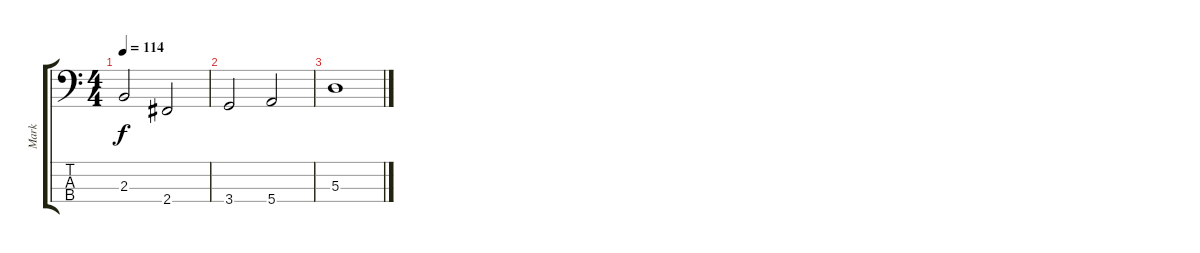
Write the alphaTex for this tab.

\track ("Mark" "Mark") {instrument electricbassfinger}
\staff {score tabs}
\tuning (G2 D2 A1 E1) {hide}
\ts (4 4)
\tempo 114
\clef f4
\ks c
2.3.2{dy f} 2.4.2 |
3.4.2 5.4.2 |
5.3.1
